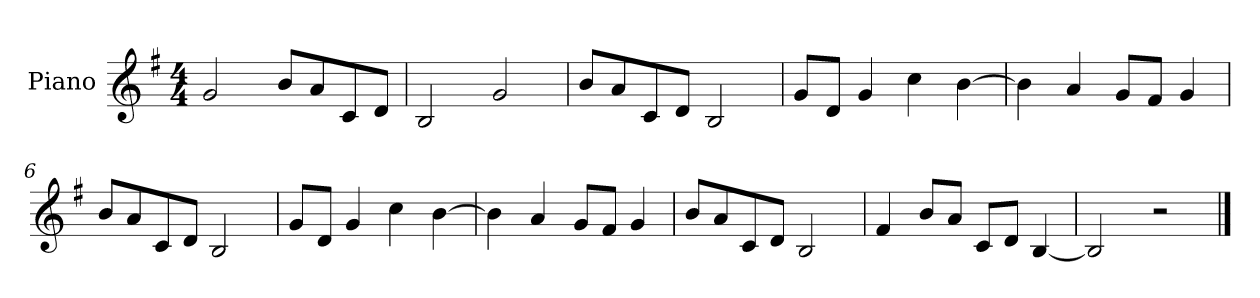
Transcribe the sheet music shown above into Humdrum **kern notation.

**kern
*part1
*staff1
*I"Piano
*I'P-no
*clefG2
*k[f#]
*M4/4
*MM90
=1
2g/
8b/L
8a/
8c/
8d/J
=2
2B/
2g/
=3
8b/L
8a/
8c/
8d/J
2B/
=4
8g/L
8d/J
4g/
4cc\
[4b\
=5
4b\]
4a/
8g/L
8f#/J
4g/
=6
8b/L
8a/
8c/
8d/J
2B/
=7
8g/L
8d/J
4g/
4cc\
[4b\
!!LO:LB:g=z
=8
4b\]
4a/
8g/L
8f#/J
4g/
=9
8b/L
8a/
8c/
8d/J
2B/
=10
4f#/
8b/L
8a/J
8c/L
8d/J
[4B/
=11
2B/]
2r
==
*-
